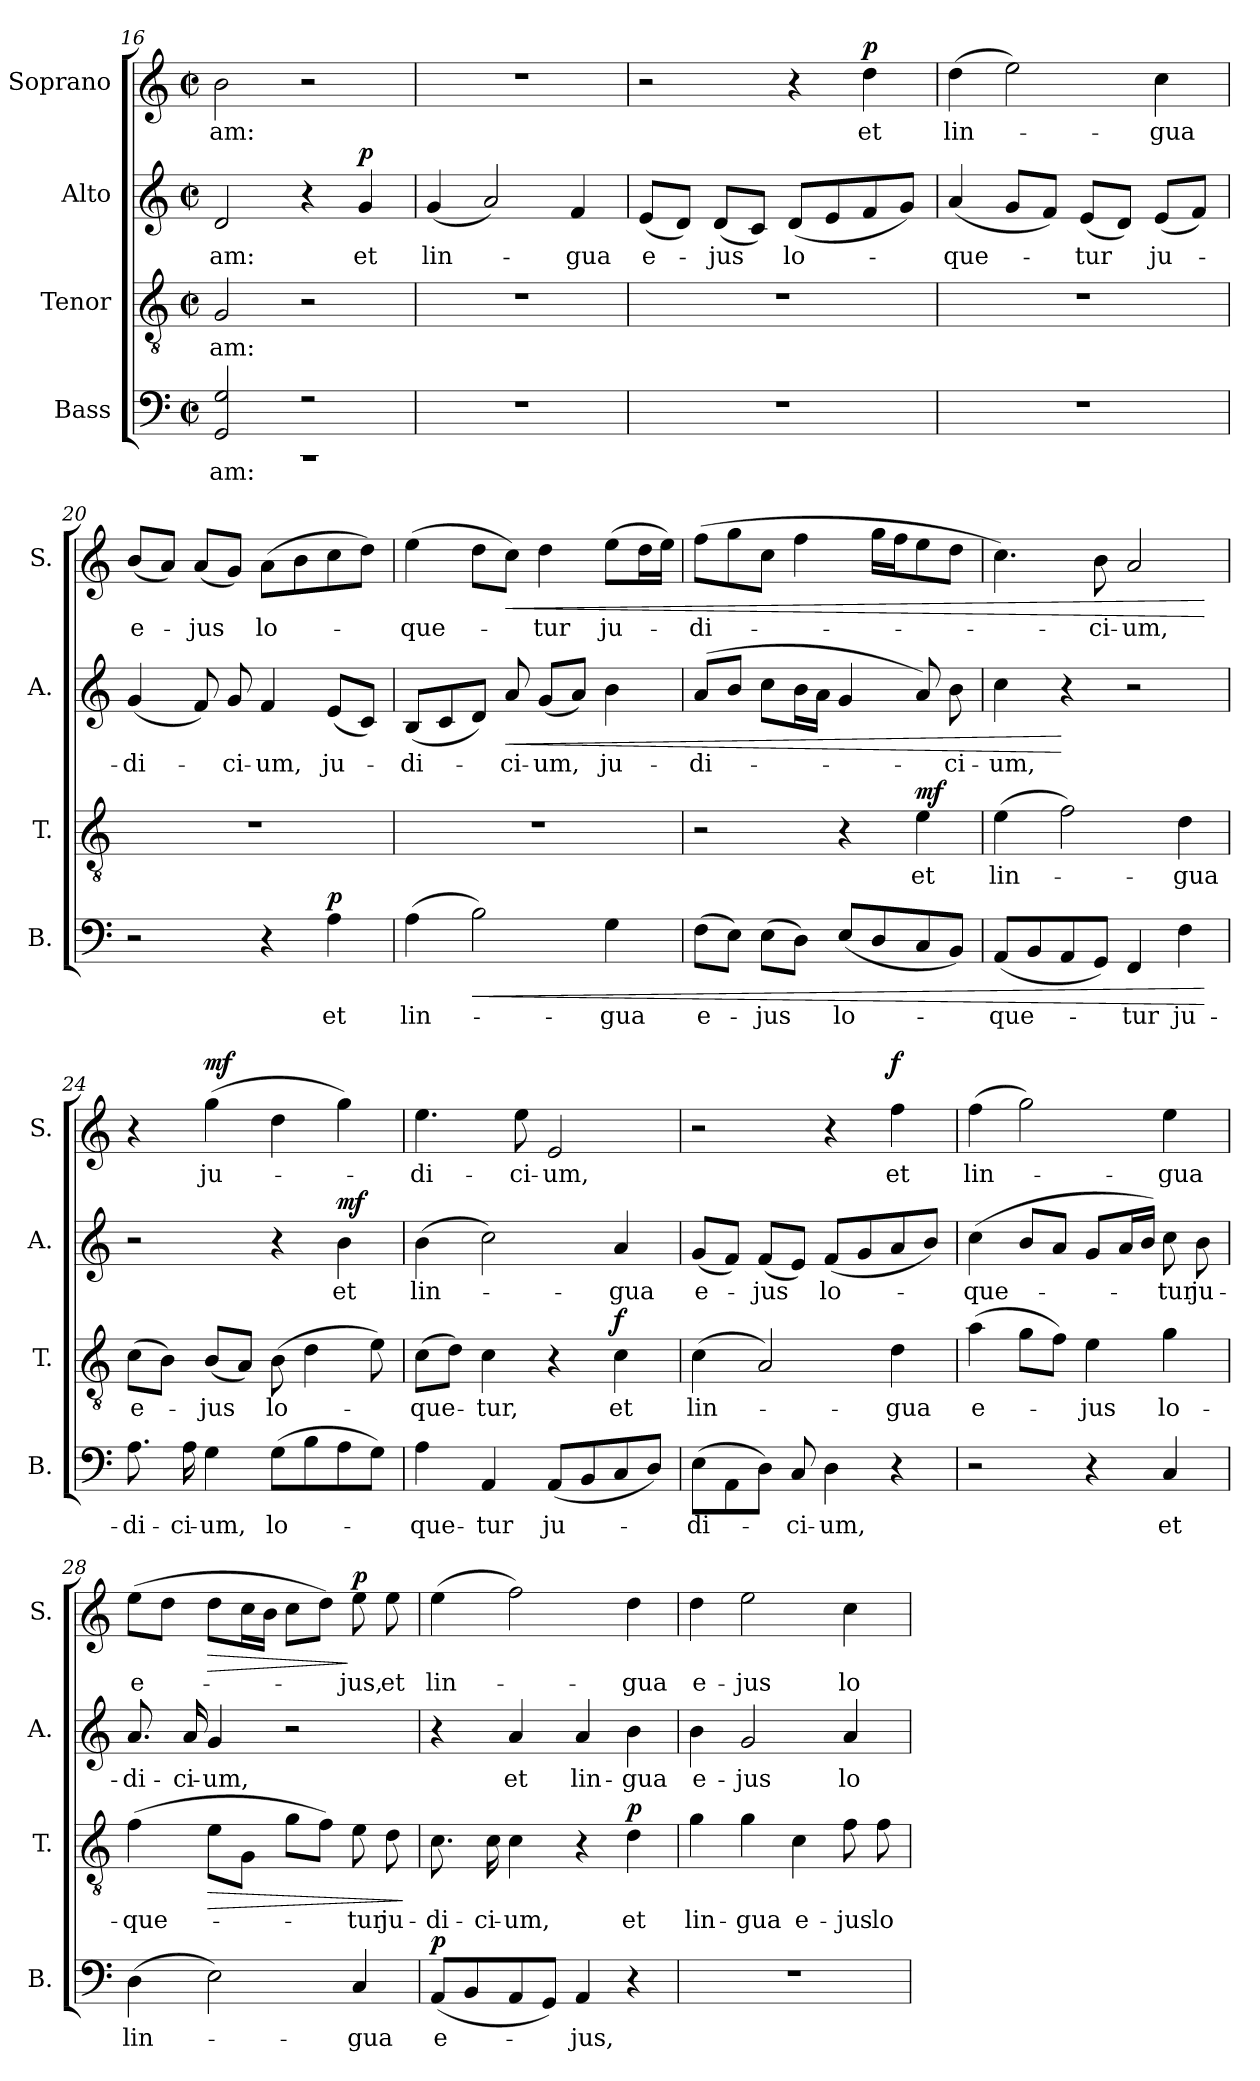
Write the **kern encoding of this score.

**kern	**text	**dynam	**kern	**text	**dynam	**kern	**text	**dynam	**kern	**text	**dynam
*part4	*part4	*part4	*part3	*part3	*part3	*part2	*part2	*part2	*part1	*part1	*part1
*staff4	*staff4	*staff4	*staff3	*staff3	*staff3	*staff2	*staff2	*staff2	*staff1	*staff1	*staff1
*I"Bass	*	*	*I"Tenor	*	*	*I"Alto	*	*	*I"Soprano	*	*
*I'B.	*	*	*I'T.	*	*	*I'A.	*	*	*I'S.	*	*
*clefF4	*	*	*clefGv2	*	*	*clefG2	*	*	*clefG2	*	*
*k[]	*	*	*k[]	*	*	*k[]	*	*	*k[]	*	*
*M2/2	*	*	*M2/2	*	*	*M2/2	*	*	*M2/2	*	*
*met(c|)	*	*	*met(c|)	*	*	*met(c|)	*	*	*met(c|)	*	*
=16	=16	=16	=16	=16	=16	=16	=16	=16	=16	=16	=16
!	!LO:LY:b	!	!	!LO:LY:b	!	!	!LO:LY:b	!	!	!LO:LY:b	!
*^	*	*	*	*	*	*	*	*	*	*	*
2GG/ 2G/	1r	-am:	.	2G/	-am:	.	2d/	-am:	.	2b\	-am:	.
2r	.	.	.	2r	.	.	4r	.	.	2r	.	.
!	!	!	!	!	!	!	!	!LO:LY:b	!LO:DY:a	!	!	!
.	.	.	.	.	.	.	4g/	et	p	.	.	.
*v	*v	*	*	*	*	*	*	*	*	*	*	*
=17	=17	=17	=17	=17	=17	=17	=17	=17	=17	=17	=17
!	!	!	!	!	!	!	!LO:LY:b	!	!	!	!
1r	.	.	1r	.	.	(4g/	lin-	.	1r	.	.
.	.	.	.	.	.	2a/)	.	.	.	.	.
!	!	!	!	!	!	!	!LO:LY:b	!	!	!	!
.	.	.	.	.	.	4f/	-gua	.	.	.	.
=18	=18	=18	=18	=18	=18	=18	=18	=18	=18	=18	=18
!	!	!	!	!	!	!	!LO:LY:b	!	!	!	!
1r	.	.	1r	.	.	(8e/L	e-	.	2r	.	.
.	.	.	.	.	.	8d/J)	.	.	.	.	.
!	!	!	!	!	!	!	!LO:LY:b	!	!	!	!
.	.	.	.	.	.	(8d/L	-jus	.	.	.	.
.	.	.	.	.	.	8c/J)	.	.	.	.	.
!	!	!	!	!	!	!	!LO:LY:b	!	!	!	!
.	.	.	.	.	.	(8d/L	lo-	.	4r	.	.
.	.	.	.	.	.	8e/	.	.	.	.	.
!	!	!	!	!	!	!	!	!	!	!LO:LY:b	!LO:DY:a
.	.	.	.	.	.	8f/	.	.	4dd\	et	p
.	.	.	.	.	.	8g/J)	.	.	.	.	.
=19	=19	=19	=19	=19	=19	=19	=19	=19	=19	=19	=19
!	!	!	!	!	!	!	!LO:LY:b	!	!	!LO:LY:b	!
1r	.	.	1r	.	.	(4a/	-que-	.	(4dd\	lin-	.
.	.	.	.	.	.	8g/L	.	.	2ee\)	.	.
.	.	.	.	.	.	8f/J)	.	.	.	.	.
!	!	!	!	!	!	!	!LO:LY:b	!	!	!	!
.	.	.	.	.	.	(8e/L	-tur	.	.	.	.
.	.	.	.	.	.	8d/J)	.	.	.	.	.
!	!	!	!	!	!	!	!LO:LY:b	!	!	!LO:LY:b	!
.	.	.	.	.	.	(8e/L	ju-	.	4cc\	-gua	.
.	.	.	.	.	.	8f/J)	.	.	.	.	.
!!LO:LB:g=z
=20	=20	=20	=20	=20	=20	=20	=20	=20	=20	=20	=20
!	!	!	!	!	!	!	!LO:LY:b	!	!	!LO:LY:b	!
2r	.	.	1r	.	.	(4g/	-di-	.	(8b/L	e-	.
.	.	.	.	.	.	.	.	.	8a/J)	.	.
!	!	!	!	!	!	!	!	!	!	!LO:LY:b	!
.	.	.	.	.	.	8f/)	.	.	(8a/L	-jus	.
!	!	!	!	!	!	!	!LO:LY:b	!	!	!	!
.	.	.	.	.	.	8g/	-ci-	.	8g/J)	.	.
!	!	!	!	!	!	!	!LO:LY:b	!	!	!LO:LY:b	!
4r	.	.	.	.	.	4f/	-um,	.	(8a\L	lo-	.
.	.	.	.	.	.	.	.	.	8b\	.	.
!	!LO:LY:b	!LO:DY:a	!	!	!	!	!LO:LY:b	!	!	!	!
4A\	et	p	.	.	.	(8e/L	ju-	.	8cc\	.	.
.	.	.	.	.	.	8c/J)	.	.	8dd\J)	.	.
=21	=21	=21	=21	=21	=21	=21	=21	=21	=21	=21	=21
!	!LO:LY:b	!	!	!	!	!	!LO:LY:b	!	!	!LO:LY:b	!
(4A\	lin-	.	1r	.	.	(8B/L	-di-	.	(4ee\	-que-	.
.	.	.	.	.	.	8c/	.	.	.	.	.
!	!	!LO:HP:b	!	!	!	!	!	!	!	!	!
2B\)	.	<	.	.	.	8d/J)	.	.	8dd\L	.	.
!	!	!	!	!	!	!	!LO:LY:b	!LO:HP:b	!	!	!LO:HP:b
.	.	.	.	.	.	8a/	-ci-	<	8cc\J)	.	<
!	!	!	!	!	!	!	!LO:LY:b	!	!	!LO:LY:b	!
.	.	.	.	.	.	(8g/L	-um,	.	4dd\	-tur	.
.	.	.	.	.	.	8a/J)	.	.	.	.	.
!	!LO:LY:b	!	!	!	!	!	!LO:LY:b	!	!	!LO:LY:b	!
4G\	-gua	.	.	.	.	4b\	ju-	.	(8ee\L	ju-	.
.	.	.	.	.	.	.	.	.	16dd\L	.	.
.	.	.	.	.	.	.	.	.	16ee\JJ)	.	.
=22	=22	=22	=22	=22	=22	=22	=22	=22	=22	=22	=22
!	!LO:LY:b	!	!	!	!	!	!LO:LY:b	!	!	!LO:LY:b	!
(8F\L	e-	.	2r	.	.	(>8a/L	-di-	.	(8ff\L	-di-	.
8E\J)	.	.	.	.	.	8b/J	.	.	8gg\	.	.
!	!LO:LY:b	!	!	!	!	!	!	!	!	!	!
(8E\L	-jus	.	.	.	.	8cc\L	.	.	8cc\J	.	.
8D\J)	.	.	.	.	.	16b\L	.	.	4ff\	.	.
.	.	.	.	.	.	16a\JJ	.	.	.	.	.
!	!LO:LY:b	!	!	!	!	!	!	!	!	!	!
(8E/L	lo-	.	4r	.	.	4g/	.	.	.	.	.
8D/	.	.	.	.	.	.	.	.	16gg\LL	.	.
.	.	.	.	.	.	.	.	.	16ff\J	.	.
!	!	!	!	!LO:LY:b	!LO:DY:a	!	!	!	!	!	!
8C/	.	.	4e\	et	mf	8a/)	.	.	8ee\	.	.
!	!	!	!	!	!	!	!LO:LY:b	!	!	!	!
8BB/J)	.	.	.	.	.	8b\	-ci-	.	8dd\J	.	.
=23	=23	=23	=23	=23	=23	=23	=23	=23	=23	=23	=23
!	!LO:LY:b	!	!	!LO:LY:b	!	!	!LO:LY:b	!	!	!	!
(8AA/L	-que-	.	(4e\	lin-	.	4cc\	-um,	.	4.cc\)	.	.
8BB/	.	.	.	.	.	.	.	.	.	.	.
8AA/	.	.	2f\)	.	.	4r	.	[	.	.	.
!	!	!	!	!	!	!	!	!	!	!LO:LY:b	!
8GG/J)	.	.	.	.	.	.	.	.	8b\	-ci-	.
!	!LO:LY:b	!	!	!	!	!	!	!	!	!LO:LY:b	!
4FF/	-tur	.	.	.	.	2r	.	.	2a/	-um,	.
!	!LO:LY:b	!	!	!LO:LY:b	!	!	!	!	!	!	!
4F\	ju-	.	4d\	-gua	.	.	.	.	.	.	.
.	.	[	.	.	.	.	.	.	.	.	[
=24	=24	=24	=24	=24	=24	=24	=24	=24	=24	=24	=24
!	!LO:LY:b	!	!	!LO:LY:b	!	!	!	!	!	!	!
8.A\	-di-	.	(8c\L	e-	.	2r	.	.	4r	.	.
.	.	.	8B\J)	.	.	.	.	.	.	.	.
!	!LO:LY:b	!	!	!	!	!	!	!	!	!	!
16A\	-ci-	.	.	.	.	.	.	.	.	.	.
!	!LO:LY:b	!	!	!LO:LY:b	!	!	!	!	!	!LO:LY:b	!LO:DY:a
4G\	-um,	.	(8B/L	-jus	.	.	.	.	(4gg\	ju-	mf
.	.	.	8A/J)	.	.	.	.	.	.	.	.
!	!LO:LY:b	!	!	!LO:LY:b	!	!	!	!	!	!	!
(8G\L	lo-	.	(8B\	lo-	.	4r	.	.	4dd\	.	.
8B\	.	.	4d\	.	.	.	.	.	.	.	.
!	!	!	!	!	!	!	!LO:LY:b	!LO:DY:a	!	!	!
8A\	.	.	.	.	.	4b\	et	mf	4gg\)	.	.
8G\J)	.	.	8e\)	.	.	.	.	.	.	.	.
!!LO:PB:g=z
=25	=25	=25	=25	=25	=25	=25	=25	=25	=25	=25	=25
!	!LO:LY:b	!	!	!LO:LY:b	!	!	!LO:LY:b	!	!	!LO:LY:b	!
4A\	-que-	.	(8c\L	-que-	.	(4b\	lin-	.	4.ee\	-di-	.
.	.	.	8d\J)	.	.	.	.	.	.	.	.
!	!LO:LY:b	!	!	!LO:LY:b	!	!	!	!	!	!	!
4AA/	-tur	.	4c\	-tur,	.	2cc\)	.	.	.	.	.
!	!	!	!	!	!	!	!	!	!	!LO:LY:b	!
.	.	.	.	.	.	.	.	.	8ee\	-ci-	.
!	!LO:LY:b	!	!	!	!	!	!	!	!	!LO:LY:b	!
(8AA/L	ju-	.	4r	.	.	.	.	.	2e/	-um,	.
8BB/	.	.	.	.	.	.	.	.	.	.	.
!	!	!	!	!LO:LY:b	!LO:DY:a	!	!LO:LY:b	!	!	!	!
8C/	.	.	4c\	et	f	4a/	-gua	.	.	.	.
8D/J)	.	.	.	.	.	.	.	.	.	.	.
=26	=26	=26	=26	=26	=26	=26	=26	=26	=26	=26	=26
!	!LO:LY:b	!	!	!LO:LY:b	!	!	!LO:LY:b	!	!	!	!
(>8E\L	-di-	.	(4c\	lin-	.	(8g/L	e-	.	2r	.	.
8AA\	.	.	.	.	.	8f/J)	.	.	.	.	.
!	!	!	!	!	!	!	!LO:LY:b	!	!	!	!
8D\J)	.	.	2A/)	.	.	(8f/L	-jus	.	.	.	.
!	!LO:LY:b	!	!	!	!	!	!	!	!	!	!
8C/	-ci-	.	.	.	.	8e/J)	.	.	.	.	.
!	!LO:LY:b	!	!	!	!	!	!LO:LY:b	!	!	!	!
4D\	-um,	.	.	.	.	(8f/L	lo-	.	4r	.	.
.	.	.	.	.	.	8g/	.	.	.	.	.
!	!	!	!	!LO:LY:b	!	!	!	!	!	!LO:LY:b	!LO:DY:a
4r	.	.	4d\	-gua	.	8a/	.	.	4ff\	et	f
.	.	.	.	.	.	8b/J)	.	.	.	.	.
=27	=27	=27	=27	=27	=27	=27	=27	=27	=27	=27	=27
!	!	!	!	!LO:LY:b	!	!	!LO:LY:b	!	!	!LO:LY:b	!
2r	.	.	(4a\	e-	.	(4cc\	-que-	.	(4ff\	lin-	.
.	.	.	8g\L	.	.	8b/L	.	.	2gg\)	.	.
.	.	.	8f\J)	.	.	8a/J	.	.	.	.	.
!	!	!	!	!LO:LY:b	!	!	!	!	!	!	!
4r	.	.	4e\	jus	.	8g/L	.	.	.	.	.
.	.	.	.	.	.	16a/L	.	.	.	.	.
.	.	.	.	.	.	16b/JJ)	.	.	.	.	.
!	!LO:LY:b	!	!	!LO:LY:b	!	!	!LO:LY:b	!	!	!LO:LY:b	!
4C/	et	.	4g\	lo-	.	8cc\	-tur	.	4ee\	-gua	.
!	!	!	!	!	!	!	!LO:LY:b	!	!	!	!
.	.	.	.	.	.	8b\	ju-	.	.	.	.
=28	=28	=28	=28	=28	=28	=28	=28	=28	=28	=28	=28
!	!LO:LY:b	!	!	!LO:LY:b	!	!	!LO:LY:b	!	!	!LO:LY:b	!
(4D\	lin-	.	(4f\	-que-	.	8.a/	-di-	.	(8ee\L	e-	.
.	.	.	.	.	.	.	.	.	8dd\J	.	.
!	!	!	!	!	!	!	!LO:LY:b	!	!	!	!
.	.	.	.	.	.	16a/	-ci-	.	.	.	.
!	!	!	!	!	!LO:HP:b	!	!LO:LY:b	!	!	!	!LO:HP:b
2E\)	.	.	8e\L	.	>	4g/	-um,	.	8dd\L	.	>
.	.	.	8G\J	.	.	.	.	.	16cc\L	.	.
.	.	.	.	.	.	.	.	.	16b\JJ	.	.
.	.	.	8g\L	.	.	2r	.	.	8cc\L	.	.
.	.	.	8f\J)	.	.	.	.	.	8dd\J)	.	.
!	!LO:LY:b	!	!	!LO:LY:b	!	!	!	!	!	!LO:LY:b	!LO:DY:n=1:a
4C/	-gua	.	8e\	-tur	.	.	.	.	8ee\	-jus,	] p
!	!	!	!	!LO:LY:b	!	!	!	!	!	!LO:LY:b	!
.	.	.	8d\	ju-	.	.	.	.	8ee\	et	.
.	.	.	.	.	]	.	.	.	.	.	.
=29	=29	=29	=29	=29	=29	=29	=29	=29	=29	=29	=29
!	!LO:LY:b	!LO:DY:a	!	!LO:LY:b	!	!	!	!	!	!LO:LY:b	!
(8AA/L	e-	p	8.c\	-di-	.	4r	.	.	(4ee\	lin-	.
8BB/	.	.	.	.	.	.	.	.	.	.	.
!	!	!	!	!LO:LY:b	!	!	!	!	!	!	!
.	.	.	16c\	-ci-	.	.	.	.	.	.	.
!	!	!	!	!LO:LY:b	!	!	!LO:LY:b	!	!	!	!
8AA/	.	.	4c\	-um,	.	4a/	et	.	2ff\)	.	.
8GG/J)	.	.	.	.	.	.	.	.	.	.	.
!	!LO:LY:b	!	!	!	!	!	!LO:LY:b	!	!	!	!
4AA/	-jus,	.	4r	.	.	4a/	lin-	.	.	.	.
!	!	!	!	!LO:LY:b	!LO:DY:a	!	!LO:LY:b	!	!	!LO:LY:b	!
4r	.	.	4d\	et	p	4b\	-gua	.	4dd\	-gua	.
!!LO:LB:g=z
=30	=30	=30	=30	=30	=30	=30	=30	=30	=30	=30	=30
!	!	!	!	!LO:LY:b	!	!	!LO:LY:b	!	!	!LO:LY:b	!
1r	.	.	4g\	lin-	.	4b\	e-	.	4dd\	e-	.
!	!	!	!	!LO:LY:b	!	!	!LO:LY:b	!	!	!LO:LY:b	!
.	.	.	4g\	-gua	.	2g/	-jus	.	2ee\	-jus	.
!	!	!	!	!LO:LY:b	!	!	!	!	!	!	!
.	.	.	4c\	e-	.	.	.	.	.	.	.
!	!	!	!	!LO:LY:b	!	!	!LO:LY:b	!	!	!LO:LY:b	!
.	.	.	8f\	-jus	.	4a/	lo-	.	4cc\	lo-	.
!	!	!	!	!LO:LY:b	!	!	!	!	!	!	!
.	.	.	8f\	lo-	.	.	.	.	.	.	.
=	=	=	=	=	=	=	=	=	=	=	=
*-	*-	*-	*-	*-	*-	*-	*-	*-	*-	*-	*-
